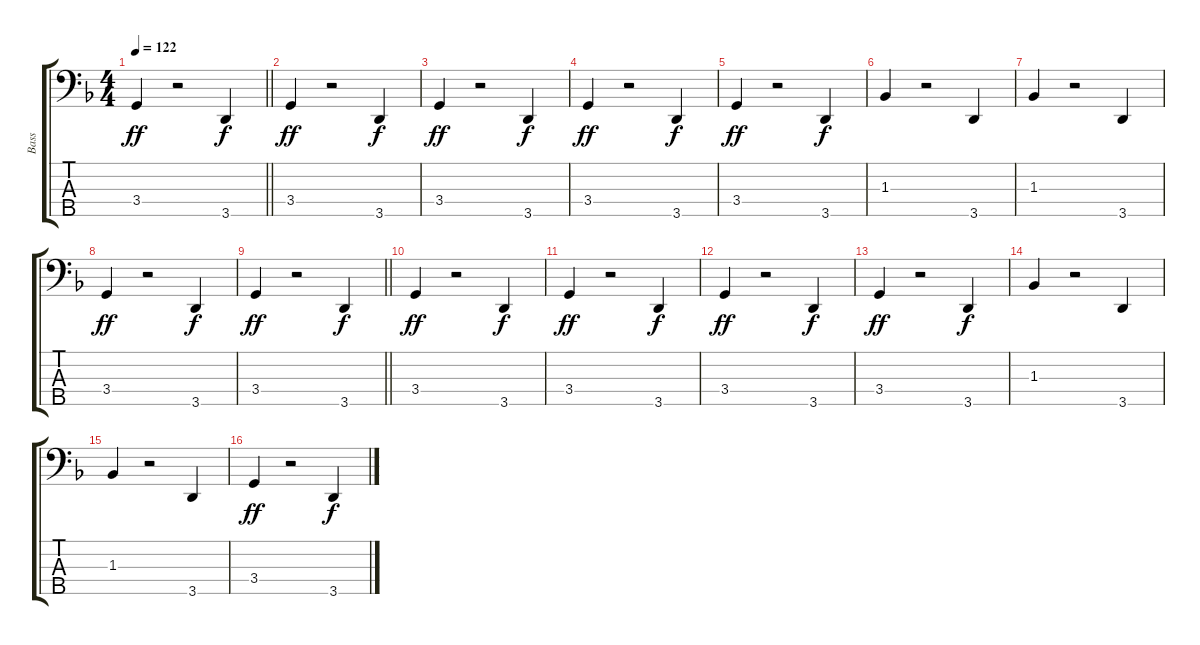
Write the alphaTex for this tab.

\track ("Bass" "Bass") {instrument electricbassfinger}
\staff {score tabs}
\tuning (G2 D2 A1 E1 B0) {hide}
\ts (4 4)
\tempo 122
\clef f4
\barLineRight lightlight
\ks f
3.4.4{dy ff} r.2 3.5.4{dy f} |
3.4.4{dy ff} r.2 3.5.4{dy f} |
3.4.4{dy ff} r.2 3.5.4{dy f} |
3.4.4{dy ff} r.2 3.5.4{dy f} |
3.4.4{dy ff} r.2 3.5.4{dy f} |
1.3.4 r.2 3.5.4 |
1.3.4 r.2 3.5.4 |
3.4.4{dy ff} r.2 3.5.4{dy f} |
\barLineRight lightlight
3.4.4{dy ff} r.2 3.5.4{dy f} |
3.4.4{dy ff} r.2 3.5.4{dy f} |
3.4.4{dy ff} r.2 3.5.4{dy f} |
3.4.4{dy ff} r.2 3.5.4{dy f} |
3.4.4{dy ff} r.2 3.5.4{dy f} |
1.3.4 r.2 3.5.4 |
1.3.4 r.2 3.5.4 |
3.4.4{dy ff} r.2 3.5.4{dy f}
